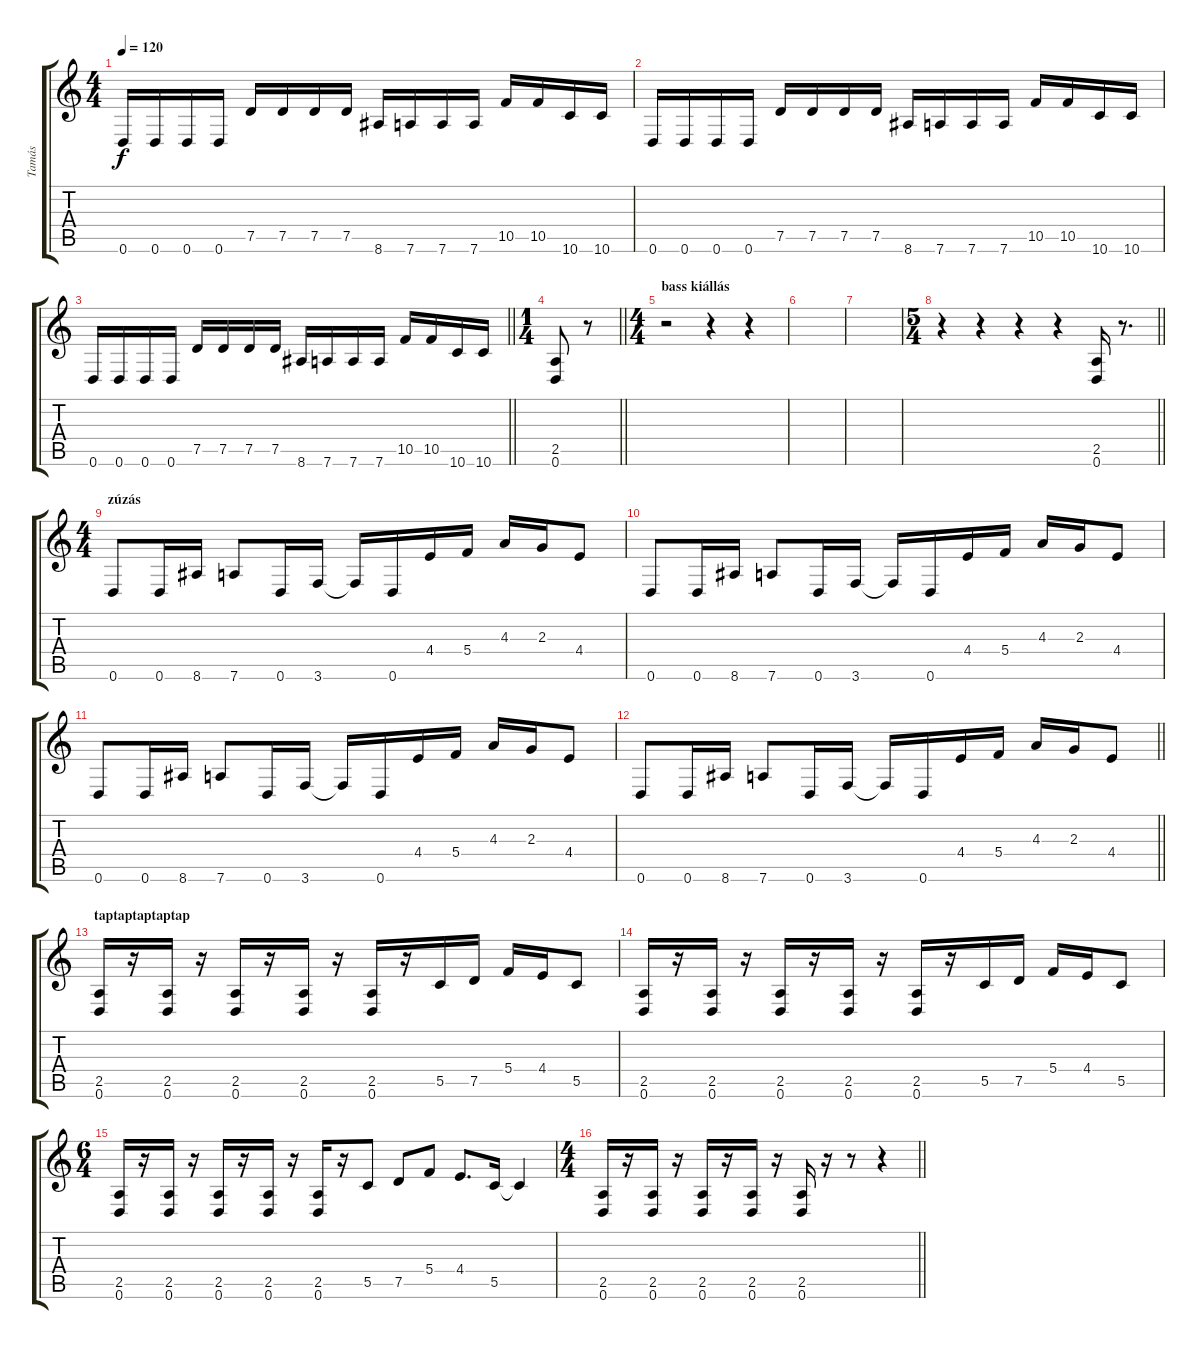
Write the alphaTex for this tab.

\track ("Tamás" "Tamás") {instrument distortionguitar}
\staff {score tabs}
\tuning (D4 A3 F3 C3 G2 D2) {hide}
\ts (4 4)
\tempo 120
\clef g2
\ks c
0.6.16{dy f} 0.6.16 0.6.16 0.6.16 7.5.16 7.5.16 7.5.16 7.5.16 8.6.16 7.6.16 7.6.16 7.6.16 10.5.16 10.5.16 10.6.16 10.6.16 |
0.6.16 0.6.16 0.6.16 0.6.16 7.5.16 7.5.16 7.5.16 7.5.16 8.6.16 7.6.16 7.6.16 7.6.16 10.5.16 10.5.16 10.6.16 10.6.16 |
\barLineRight lightlight
0.6.16 0.6.16 0.6.16 0.6.16 7.5.16 7.5.16 7.5.16 7.5.16 8.6.16 7.6.16 7.6.16 7.6.16 10.5.16 10.5.16 10.6.16 10.6.16 |
\ts (1 4)
\barLineRight lightlight
(2.5 0.6).8 r.8 |
\ts (4 4)
\section ("" "bass kiállás")
r.2 r.4 r.4 |
|
|
\ts (5 4)
\barLineRight lightlight
r.4 r.4 r.4 r.4 (2.5 0.6).16 r.8{d} |
\ts (4 4)
\section ("" "zúzás")
0.6.8 0.6.16 8.6.16 7.6.8 0.6.16 3.6.16 3.6{t}.16 0.6.16 4.4.16 5.4.16 4.3.16 2.3.16 4.4.8 |
0.6.8 0.6.16 8.6.16 7.6.8 0.6.16 3.6.16 3.6{t}.16 0.6.16 4.4.16 5.4.16 4.3.16 2.3.16 4.4.8 |
0.6.8 0.6.16 8.6.16 7.6.8 0.6.16 3.6.16 3.6{t}.16 0.6.16 4.4.16 5.4.16 4.3.16 2.3.16 4.4.8 |
\barLineRight lightlight
0.6.8 0.6.16 8.6.16 7.6.8 0.6.16 3.6.16 3.6{t}.16 0.6.16 4.4.16 5.4.16 4.3.16 2.3.16 4.4.8 |
\section ("" "taptaptaptaptap")
(2.5 0.6).16 r.16 (2.5 0.6).16 r.16 (2.5 0.6).16 r.16 (2.5 0.6).16 r.16 (2.5 0.6).16 r.16 5.5.16 7.5.16 5.4.16 4.4.16 5.5.8 |
(2.5 0.6).16 r.16 (2.5 0.6).16 r.16 (2.5 0.6).16 r.16 (2.5 0.6).16 r.16 (2.5 0.6).16 r.16 5.5.16 7.5.16 5.4.16 4.4.16 5.5.8 |
\ts (6 4)
(2.5 0.6).16 r.16 (2.5 0.6).16 r.16 (2.5 0.6).16 r.16 (2.5 0.6).16 r.16 (2.5 0.6).16 r.16 5.5.8 7.5.8 5.4.8 4.4.8{d} 5.5.16 5.5{t}.4 |
\ts (4 4)
\barLineRight lightlight
(2.5 0.6).16 r.16 (2.5 0.6).16 r.16 (2.5 0.6).16 r.16 (2.5 0.6).16 r.16 (2.5 0.6).16 r.16 r.8 r.4
